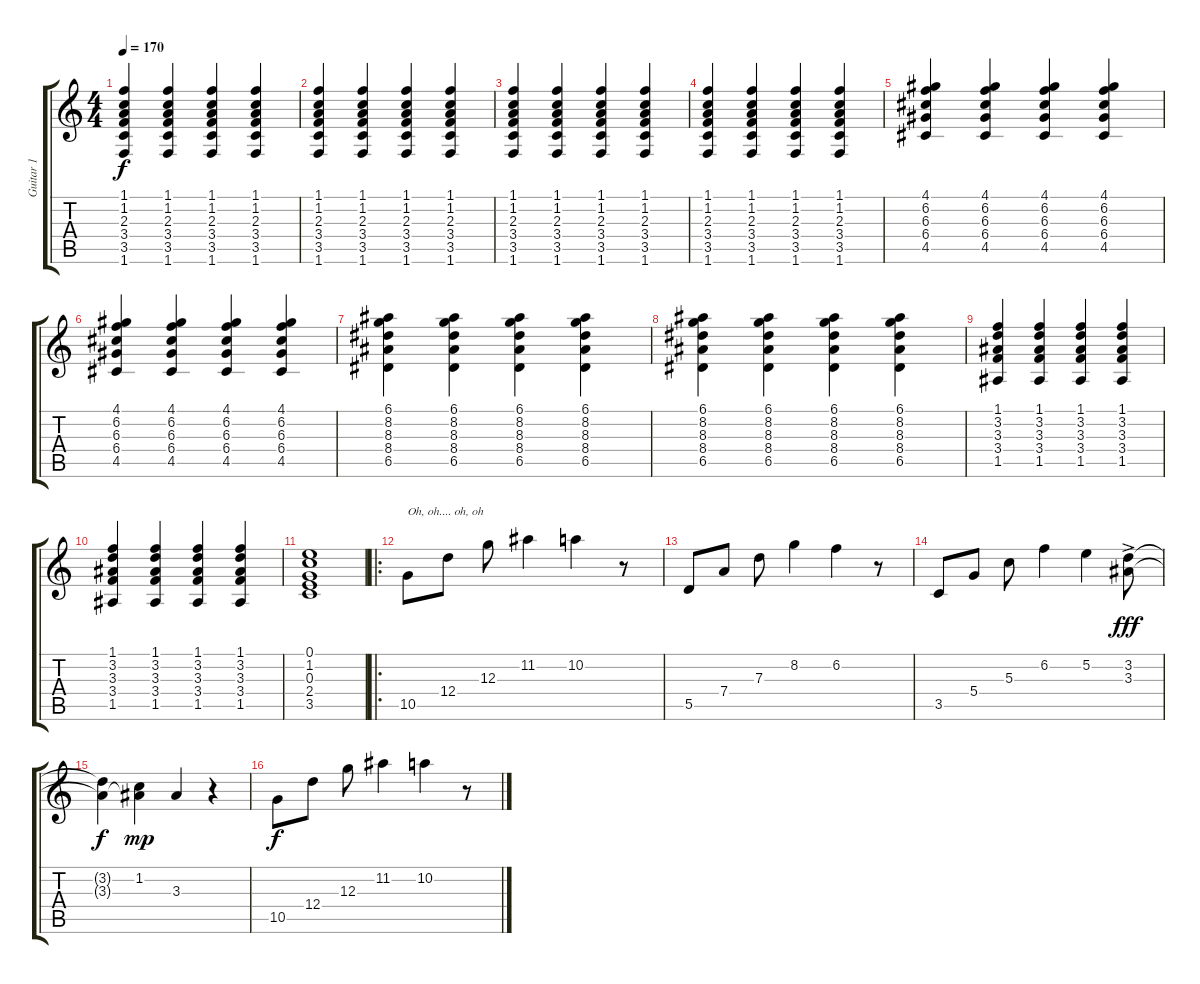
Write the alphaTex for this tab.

\track ("Guitar 1" "Guitar 1") {instrument acousticguitarnylon}
\staff {score tabs}
\tuning (E4 B3 G3 D3 A2 E2) {hide}
\ts (4 4)
\tempo 170
\clef g2
\ks c
(1.1 1.2 2.3 3.4 3.5 1.6).4{dy f} (1.1 1.2 2.3 3.4 3.5 1.6).4 (1.1 1.2 2.3 3.4 3.5 1.6).4 (1.1 1.2 2.3 3.4 3.5 1.6).4 |
(1.1 1.2 2.3 3.4 3.5 1.6).4 (1.1 1.2 2.3 3.4 3.5 1.6).4 (1.1 1.2 2.3 3.4 3.5 1.6).4 (1.1 1.2 2.3 3.4 3.5 1.6).4 |
(1.1 1.2 2.3 3.4 3.5 1.6).4 (1.1 1.2 2.3 3.4 3.5 1.6).4 (1.1 1.2 2.3 3.4 3.5 1.6).4 (1.1 1.2 2.3 3.4 3.5 1.6).4 |
(1.1 1.2 2.3 3.4 3.5 1.6).4 (1.1 1.2 2.3 3.4 3.5 1.6).4 (1.1 1.2 2.3 3.4 3.5 1.6).4 (1.1 1.2 2.3 3.4 3.5 1.6).4 |
(4.1 6.2 6.3 6.4 4.5).4 (4.1 6.2 6.3 6.4 4.5).4 (4.1 6.2 6.3 6.4 4.5).4 (4.1 6.2 6.3 6.4 4.5).4 |
(4.1 6.2 6.3 6.4 4.5).4 (4.1 6.2 6.3 6.4 4.5).4 (4.1 6.2 6.3 6.4 4.5).4 (4.1 6.2 6.3 6.4 4.5).4 |
(6.1 8.2 8.3 8.4 6.5).4 (6.1 8.2 8.3 8.4 6.5).4 (6.1 8.2 8.3 8.4 6.5).4 (6.1 8.2 8.3 8.4 6.5).4 |
(6.1 8.2 8.3 8.4 6.5).4 (6.1 8.2 8.3 8.4 6.5).4 (6.1 8.2 8.3 8.4 6.5).4 (6.1 8.2 8.3 8.4 6.5).4 |
(1.1 3.2 3.3 3.4 1.5).4 (1.1 3.2 3.3 3.4 1.5).4 (1.1 3.2 3.3 3.4 1.5).4 (1.1 3.2 3.3 3.4 1.5).4 |
(1.1 3.2 3.3 3.4 1.5).4 (1.1 3.2 3.3 3.4 1.5).4 (1.1 3.2 3.3 3.4 1.5).4 (1.1 3.2 3.3 3.4 1.5).4 |
(0.1 1.2 0.3 2.4 3.5).1 |
\ro
10.5.8{txt "Oh, oh.... oh, oh"} 12.4.8 12.3.8 11.2.4 10.2.4 r.8 |
5.5.8 7.4.8 7.3.8 8.2.4 6.2.4 r.8 |
3.5.8 5.4.8 5.3.8 6.2.4 5.2.4 (3.2{ac} 3.3).8{dy fff} |
(3.2{t} 3.3{t}).4{dy f} (1.2 3.3{t}).4{dy mp} 3.3.4 r.4 |
10.5.8{dy f} 12.4.8 12.3.8 11.2.4 10.2.4 r.8
